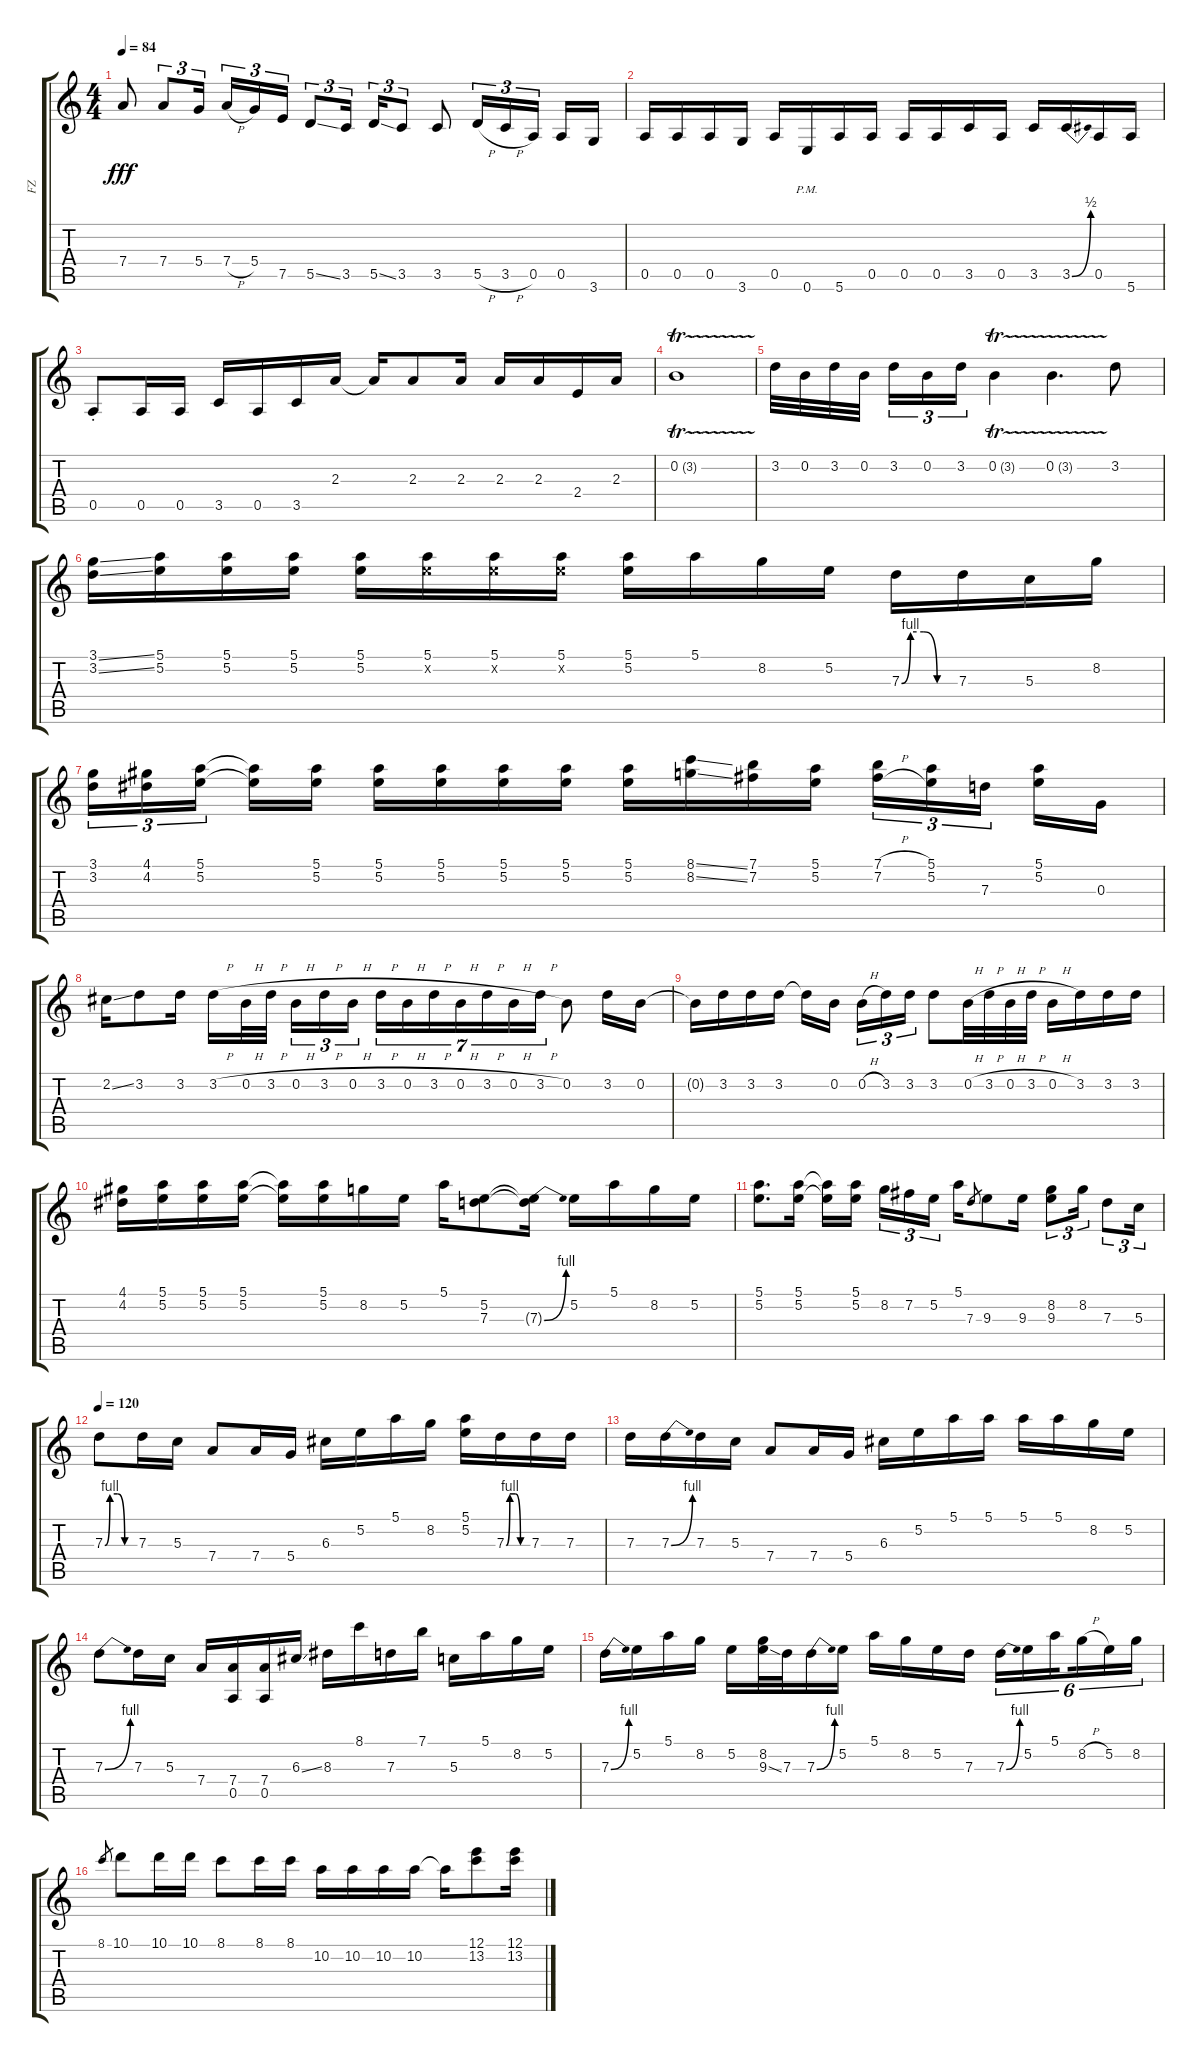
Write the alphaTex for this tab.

\track ("FZ" "FZ") {instrument overdrivenguitar}
\staff {score tabs}
\tuning (E4 B3 G3 D3 A2 E2) {hide}
\ts (4 4)
\tempo 84
\clef g2
\ks c
7.4.8{dy fff} 7.4.8{tu (3 2)} 5.4.16{tu (3 2)} 7.4{h}.16{tu (3 2)} 5.4.16{tu (3 2)} 7.5.16{tu (3 2)} 5.5{ss}.8{tu (3 2)} 3.5.16{tu (3 2)} 5.5{ss}.16{tu (3 2)} 3.5.8{tu (3 2)} 3.5.8 5.5{h}.16{tu (3 2)} 3.5{h}.16{tu (3 2)} 0.5.16{tu (3 2) beam splitsecondary} 0.5.16 3.6.16 |
0.5.16 0.5.16 0.5.16 3.6.16 0.5.16 0.6{pm}.16 5.6.16 0.5.16 0.5.16 0.5.16 3.5.16 0.5.16 3.5.16 3.5{be (bend 0 0 60 2)}.16 0.5.16 5.6.16 |
0.5{st}.8 0.5.16 0.5.16 3.5.16 0.5.16 3.5.16 2.3.16 2.3{t}.16 2.3.8 2.3.16 2.3.16 2.3.16 2.4.16 2.3.16 |
0.2{tr (3 32)}.1 |
3.2.32 0.2.32 3.2.32 0.2.32{beam splitsecondary} 3.2.16{tu (3 2)} 0.2.16{tu (3 2)} 3.2.16{tu (3 2)} 0.2{tr (3 32)}.4 0.2{tr (3 32)}.4{d} 3.2.8 |
(3.1{ss} 3.2{ss}).16 (5.1 5.2).16 (5.1 5.2).16 (5.1 5.2).16 (5.1 5.2).16 (5.1 5.2{x}).16 (5.1 5.2{x}).16 (5.1 5.2{x}).16 (5.1 5.2).16 5.1.16 8.2.16 5.2.16 7.3{be (custom 0 0 10 4 25 4 40 0 60 0)}.16 7.3.16 5.3.16 8.2.16 |
(3.1 3.2).16{tu (3 2)} (4.1 4.2).16{tu (3 2)} (5.1 5.2).16{tu (3 2) beam splitsecondary} (5.1{t} 5.2{t}).16 (5.1 5.2).16 (5.1 5.2).16 (5.1 5.2).16 (5.1 5.2).16 (5.1 5.2).16 (5.1 5.2).16 (8.1{ss} 8.2{ss}).16 (7.1 7.2).16 (5.1 5.2).16 (7.1{h} 7.2{h}).16{tu (3 2)} (5.1 5.2).16{tu (3 2)} 7.3.16{tu (3 2) beam splitsecondary} (5.1 5.2).16 0.3.16 |
2.2{ss}.16 3.2.8 3.2.16 3.2{h}.16 0.2{h}.32 3.2{h}.32{beam splitsecondary} 0.2{h}.16{tu (3 2)} 3.2{h}.16{tu (3 2)} 0.2{h}.16{tu (3 2)} 3.2{h}.16{tu (7 4)} 0.2{h}.16{tu (7 4)} 3.2{h}.16{tu (7 4)} 0.2{h}.16{tu (7 4)} 3.2{h}.16{tu (7 4)} 0.2{h}.16{tu (7 4)} 3.2{h}.16{tu (7 4)} 0.2.8 3.2.16 0.2.16 |
0.2{t}.16 3.2.16 3.2.16 3.2.16 3.2{t}.16 0.2.16{beam splitsecondary} 0.2{h}.16{tu (3 2)} 3.2.16{tu (3 2)} 3.2.16{tu (3 2)} 3.2.8 0.2{h}.32 3.2{h}.32 0.2{h}.32 3.2{h}.32 0.2{h}.16 3.2.16 3.2.16 3.2.16 |
(4.1 4.2).16 (5.1 5.2).16 (5.1 5.2).16 (5.1 5.2).16 (5.1{t} 5.2{t}).16 (5.1 5.2).16 8.2.16 5.2.16 5.1.16 (5.2 7.3).8 (5.2{t} 7.3{be (bend 0 0 60 4) t}).16 5.2.16 5.1.16 8.2.16 5.2.16 |
(5.1 5.2).8{d} (5.1 5.2).16 (5.1{t} 5.2{t}).16 (5.1 5.2).16{beam splitsecondary} 8.2.16{tu (3 2)} 7.2.16{tu (3 2)} 5.2.16{tu (3 2)} 5.1.16 7.3.8{gr} 9.3.8 9.3.16 (8.2 9.3).8{tu (3 2)} 8.2.16{tu (3 2)} 7.3.8{tu (3 2)} 5.3.16{tu (3 2)} |
\tempo 120
7.3{be (custom 0 0 10 4 25 4 40 0 60 0)}.8 7.3.16 5.3.16 7.4.8 7.4.16 5.4.16 6.3.16 5.2.16 5.1.16 8.2.16 (5.1 5.2).16 7.3{be (custom 0 0 10 4 25 4 40 0 60 0)}.16 7.3.16 7.3.16 |
7.3.16 7.3{be (bend 0 0 60 4)}.16 7.3.16 5.3.16 7.4.8 7.4.16 5.4.16 6.3.16 5.2.16 5.1.16 5.1.16 5.1.16 5.1.16 8.2.16 5.2.16 |
7.3{be (bend 0 0 60 4)}.8 7.3.16 5.3.16 7.4.16 (7.4 0.5).16 (7.4 0.5).16 6.3{ss}.16 8.3.16 8.1.16 7.3.16 7.1.16 5.3.16 5.1.16 8.2.16 5.2.16 |
7.3{be (bend 0 0 60 4)}.16 5.2.16 5.1.16 8.2.16 5.2.16 (8.2 9.3{ss}).32 7.3.32 7.3{be (bend 0 0 60 4)}.16 5.2.16 5.1.16 8.2.16 5.2.16 7.3.16 7.3{be (bend 0 0 60 4)}.16{tu (6 4)} 5.2.16{tu (6 4)} 5.1.16{tu (6 4) beam splitsecondary} 8.2{h}.16{tu (6 4)} 5.2.16{tu (6 4)} 8.2.16{tu (6 4)} |
8.1.8{gr} 10.1.8 10.1.16 10.1.16 8.1.8 8.1.16 8.1.16 10.2.16 10.2.16 10.2.16 10.2.16 10.2{t}.16 (12.1 13.2).8 (12.1 13.2).16
